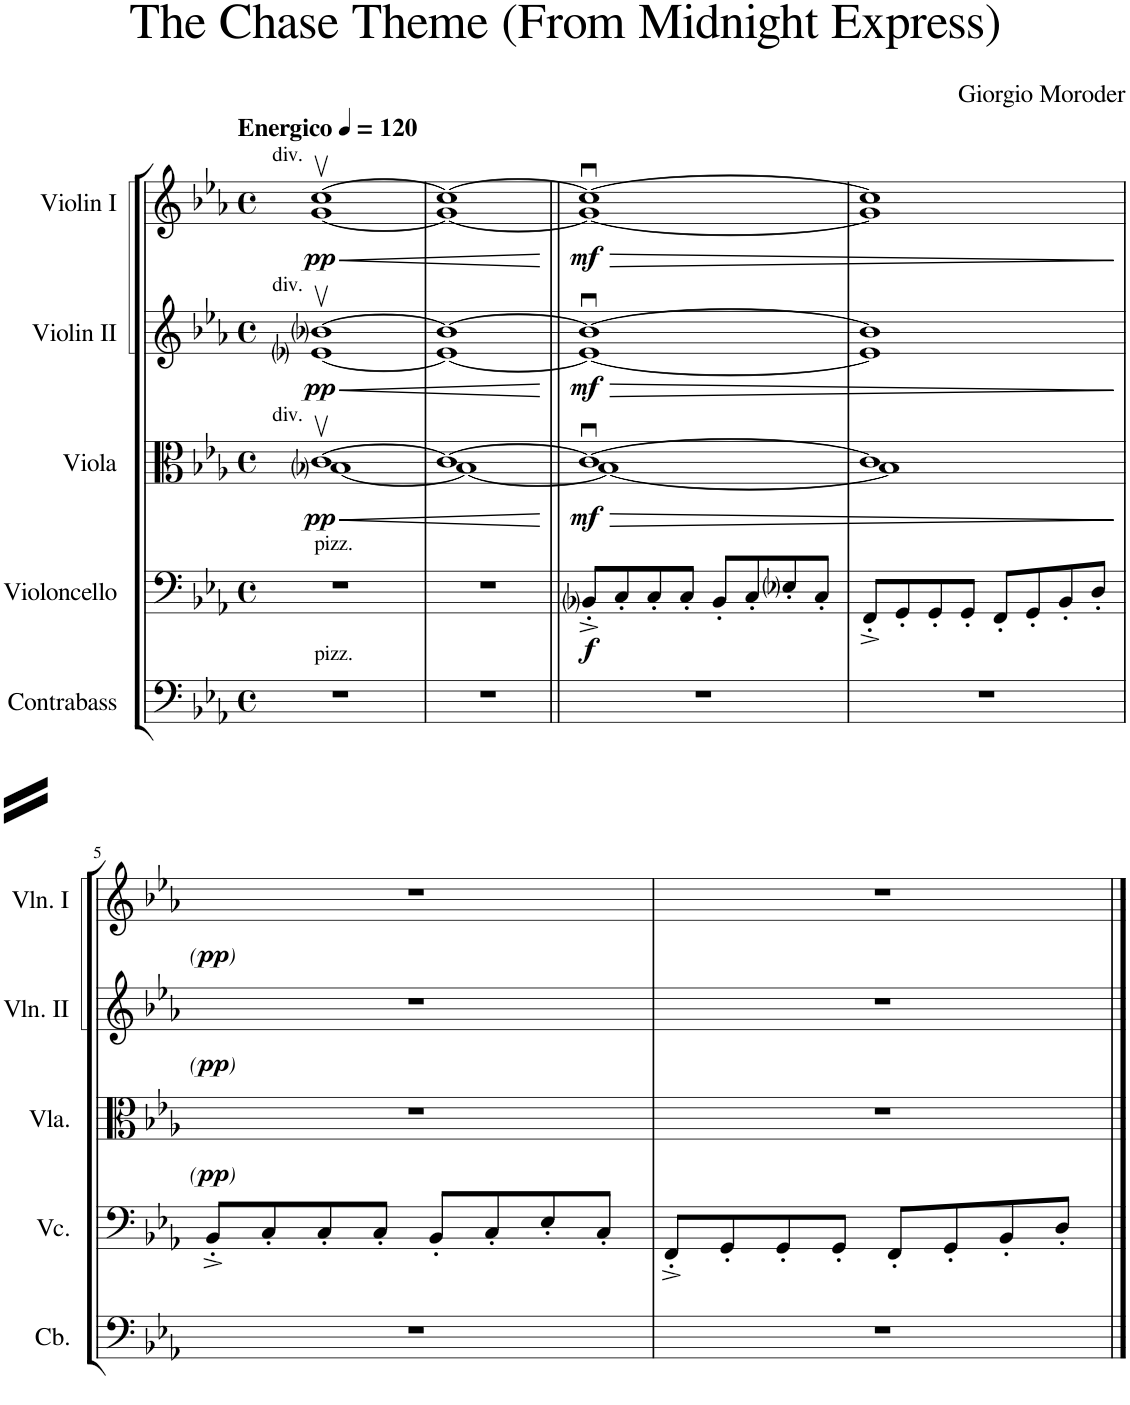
**kern	**kern	**dynam	**kern	**dynam	**kern	**dynam	**kern	**dynam
*part5	*part4	*part4	*part3	*part3	*part2	*part2	*part1	*part1
*staff5	*staff4	*staff4	*staff3	*staff3	*staff2	*staff2	*staff1	*staff1
*I"Contrabass	*I"Violoncello	*	*I"Viola	*	*I"Violin II	*	*I"Violin I	*
*I'Cb.	*I'Vc.	*	*I'Vla.	*	*I'Vln. II	*	*I'Vln. I	*
*clefF4	*clefF4	*	*clefC3	*	*clefG2	*	*clefG2	*
*Trd7c12	*	*	*	*	*	*	*	*
*k[b-e-a-]	*k[b-e-a-]	*	*k[b-e-a-]	*	*k[b-e-a-]	*	*k[b-e-a-]	*
*M4/4	*M4/4	*	*M4/4	*	*M4/4	*	*M4/4	*
*met(c)	*met(c)	*	*met(c)	*	*met(c)	*	*met(c)	*
*MM120	*MM120	*	*MM120	*	*MM120	*	*MM120	*
=1	=1	=1	=1	=1	=1	=1	=1	=1
!	!	!	!	!	!	!	!LO:TX:a:B:t=Energico	!
!	!	!	!	!	!	!	!LO:TX:a:t=div.	!
!	!	!	!	!	!LO:TX:a:t=div.	!	!	!
!	!	!	!LO:TX:a:t=div.	!	!	!	!	!
!	!LO:TX:a:t=pizz.	!	!	!	!	!	!	!
!LO:TX:a:t=pizz.	!	!	!	!	!	!	!	!
!	!	!	!	!LO:HP:b	!	!LO:HP:b	!	!LO:HP:b
*	*	*	*^	*	*^	*	*^	*
!	!	!	!	!	!LO:DY:n=1:b	!	!	!LO:DY:n=1:b	!	!	!LO:DY:n=1:b
1r	1r	.	[1cv	[1B-i	< pp	[1b-iv	[1e-i	< pp	[1ccv	[1g	< pp
=2	=2	=2	=2	=2	=2	=2	=2	=2	=2	=2	=2
1r	1r	.	1c_	1B-_	.	1b-_	1e-_	.	1cc_	1g_	.
*	*	*	*v	*v	*	*	*	*	*v	*v	*
*	*	*	*	*	*v	*v	*	*	*
.	.	.	.	[	.	[	.	[
=3||	=3||	=3||	=3||	=3||	=3||	=3||	=3||	=3||
!	!	!LO:DY:b	!	!LO:HP:b	!	!LO:HP:b	!	!LO:HP:b
*	*	*	*^	*	*^	*	*^	*
!	!	!	!	!	!LO:DY:n=1:b	!	!	!LO:DY:n=1:b	!	!	!LO:DY:n=1:b
1r	8BB-i'^/L	f	1cu_	1B-_	> mf	1b-u_	1e-_	> mf	1ccu_	1g_	> mf
.	8C'/	.	.	.	.	.	.	.	.	.	.
.	8C'/	.	.	.	.	.	.	.	.	.	.
.	8C'/J	.	.	.	.	.	.	.	.	.	.
.	8BB-'/L	.	.	.	.	.	.	.	.	.	.
.	8C'/	.	.	.	.	.	.	.	.	.	.
.	8E-i'/	.	.	.	.	.	.	.	.	.	.
.	8C'/J	.	.	.	.	.	.	.	.	.	.
=4	=4	=4	=4	=4	=4	=4	=4	=4	=4	=4	=4
1r	8FF'^/L	.	1c]	1B-]	.	1b-]	1e-]	.	1cc]	1g]	.
.	8GG'/	.	.	.	.	.	.	.	.	.	.
.	8GG'/	.	.	.	.	.	.	.	.	.	.
.	8GG'/J	.	.	.	.	.	.	.	.	.	.
.	8FF'/L	.	.	.	.	.	.	.	.	.	.
.	8GG'/	.	.	.	.	.	.	.	.	.	.
.	8BB-'/	.	.	.	.	.	.	.	.	.	.
.	8D'/J	.	.	.	.	.	.	.	.	.	.
*	*	*	*v	*v	*	*	*	*	*v	*v	*
*	*	*	*	*	*v	*v	*	*	*
.	.	.	.	]	.	]	.	]
!!LO:LB:g=z
=5	=5	=5	=5	=5	=5	=5	=5	=5
*	*	*	*^	*	*^	*	*^	*
!	!	!	!	!	!LO:DY:b	!	!	!	!	!	!
!	!	!	!	!	!LO:DY:n=1:b	!	!	!	!	!	!
!	!	!	!	!	!LO:DY:n=2:b	!	!	!LO:DY:b	!	!	!
!	!	!	!	!	!	!	!	!LO:DY:n=1:b	!	!	!
!	!	!	!	!	!	!	!	!LO:DY:n=2:b	!	!	!LO:DY:b
!	!	!	!	!	!	!	!	!	!	!	!LO:DY:n=1:b
!	!	!	!	!	!	!	!	!	!	!	!LO:DY:n=2:b
1r	8BB-'^/L	.	1r	1ryy	other-dynamics pp other-dynamics	1r	1ryy	other-dynamics pp other-dynamics	1r	1ryy	other-dynamics pp other-dynamics
.	8C'/	.	.	.	.	.	.	.	.	.	.
.	8C'/	.	.	.	.	.	.	.	.	.	.
.	8C'/J	.	.	.	.	.	.	.	.	.	.
.	8BB-'/L	.	.	.	.	.	.	.	.	.	.
.	8C'/	.	.	.	.	.	.	.	.	.	.
.	8E-'/	.	.	.	.	.	.	.	.	.	.
.	8C'/J	.	.	.	.	.	.	.	.	.	.
*	*	*	*v	*v	*	*	*	*	*v	*v	*
*	*	*	*	*	*v	*v	*	*	*
=6	=6	=6	=6	=6	=6	=6	=6	=6
1r	8FF'^/L	.	1r	.	1r	.	1r	.
.	8GG'/	.	.	.	.	.	.	.
.	8GG'/	.	.	.	.	.	.	.
.	8GG'/J	.	.	.	.	.	.	.
.	8FF'/L	.	.	.	.	.	.	.
.	8GG'/	.	.	.	.	.	.	.
.	8BB-'/	.	.	.	.	.	.	.
.	8D'/J	.	.	.	.	.	.	.
==	==	==	==	==	==	==	==	==
*-	*-	*-	*-	*-	*-	*-	*-	*-
